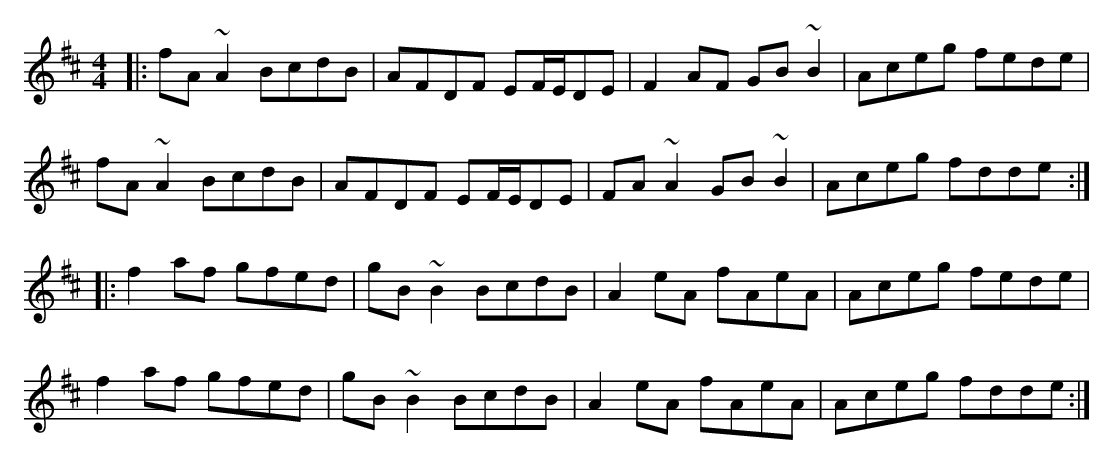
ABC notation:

X:1
M:4/4
K:D
|:fA~A2 BcdB|AFDF EF/E/DE|F2AF GB~B2|Aceg fede|
fA~A2 BcdB|AFDF EF/E/DE|FA~A2 GB~B2|Aceg fdde:|
|:f2af gfed|gB~B2 BcdB|A2eA fAeA|Aceg fede|
f2af gfed|gB~B2 BcdB|A2eA fAeA|Aceg fdde:|
